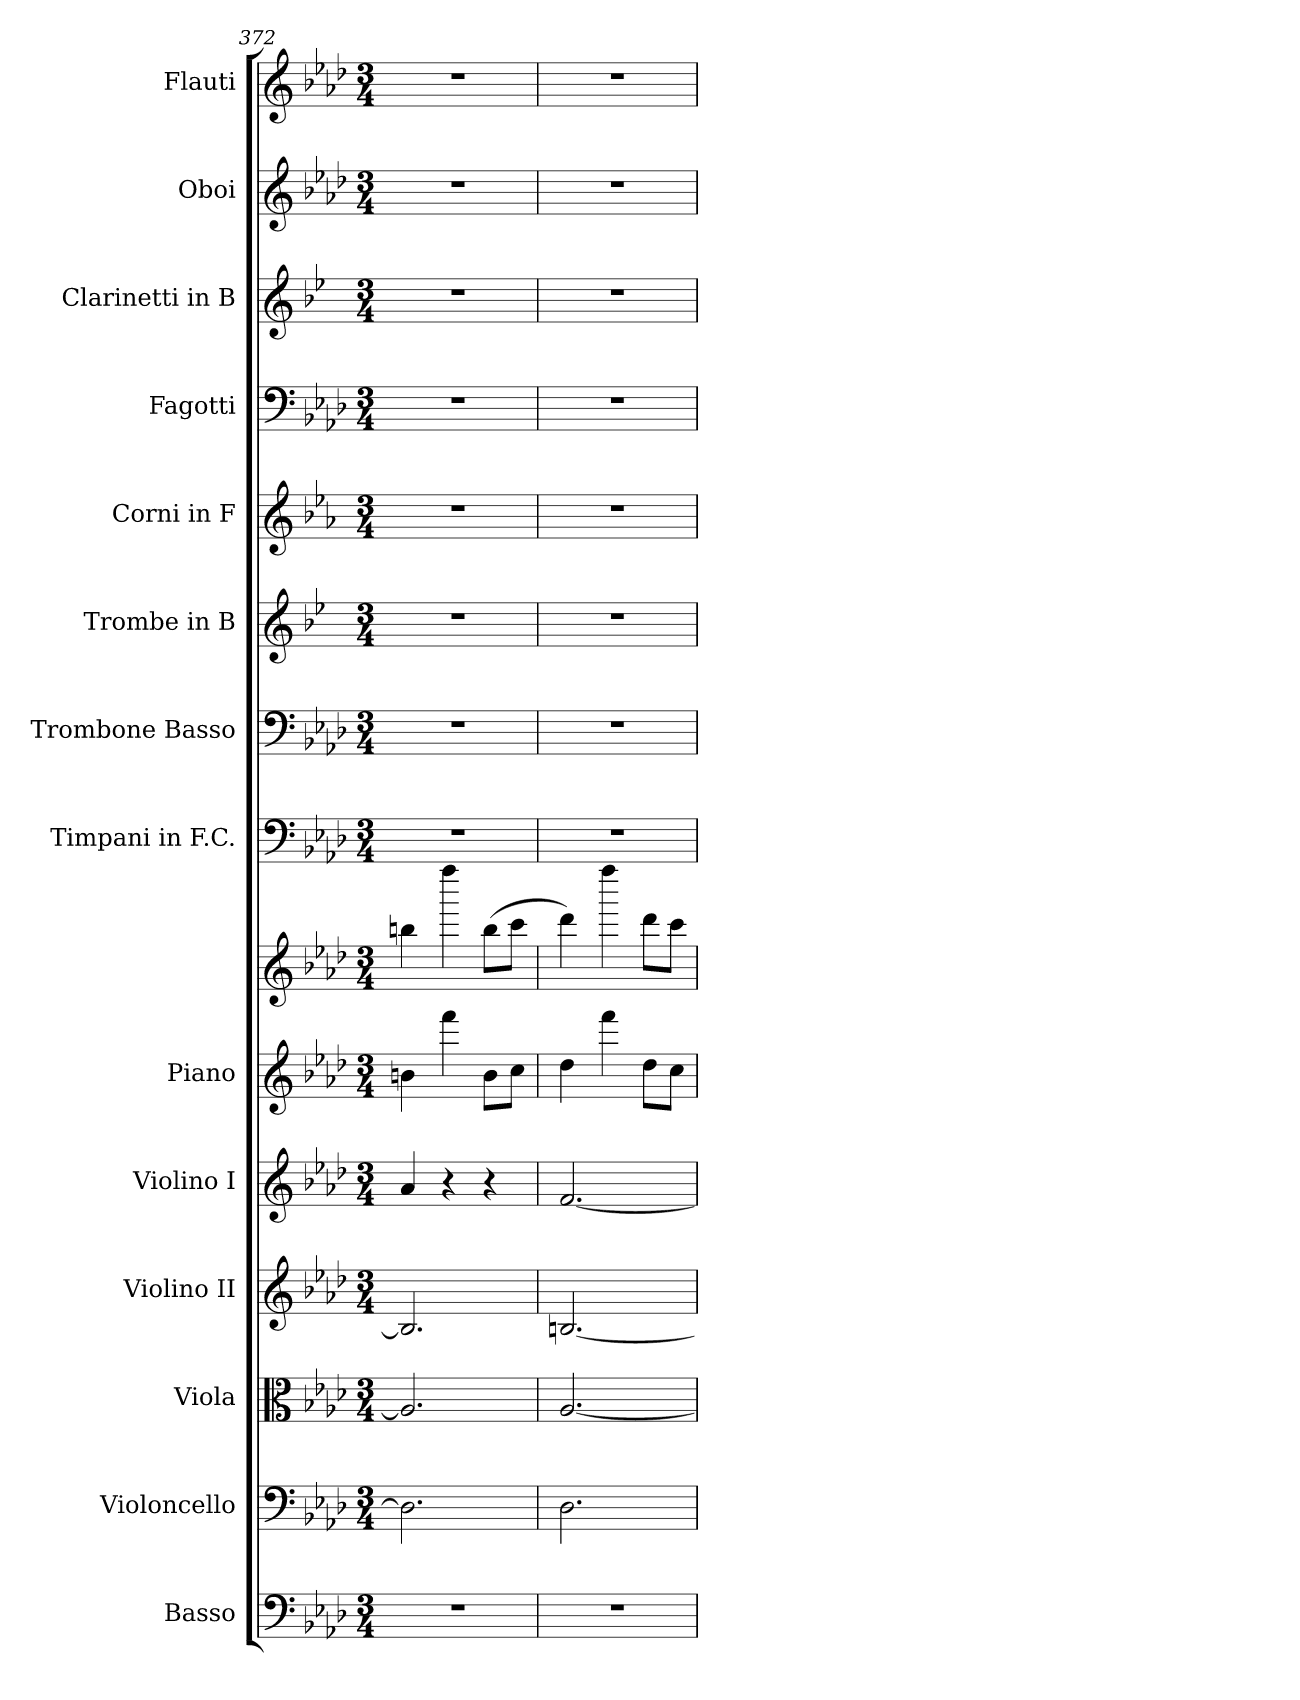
**kern	**kern	**kern	**kern	**kern	**kern	**kern	**kern	**kern	**kern	**kern	**kern	**kern	**kern	**kern
*part14	*part13	*part12	*part11	*part10	*part9	*part9	*part8	*part7	*part6	*part5	*part4	*part3	*part2	*part1
*staff15	*staff14	*staff13	*staff12	*staff11	*staff10	*staff9	*staff8	*staff7	*staff6	*staff5	*staff4	*staff3	*staff2	*staff1
*I"Basso	*I"Violoncello	*I"Viola	*I"Violino II	*I"Violino I	*I"Piano	*	*I"Timpani in F.C.	*I"Trombone Basso	*I"Trombe in B	*I"Corni in F	*I"Fagotti	*I"Clarinetti in B	*I"Oboi	*I"Flauti
*	*	*	*	*	*I'Pno.	*	*I'Timp.	*	*	*	*	*	*I'Ob.	*I'Fl.
*clefF4	*clefF4	*clefC3	*clefG2	*clefG2	*clefG2	*clefG2	*clefF4	*clefF4	*clefG2	*clefG2	*clefF4	*clefG2	*clefG2	*clefG2
*ITrd7c12	*	*	*	*	*	*	*	*	*ITrd1c2	*ITrd4c7	*	*ITrd1c2	*	*
*k[b-e-a-d-]	*k[b-e-a-d-]	*k[b-e-a-d-]	*k[b-e-a-d-]	*k[b-e-a-d-]	*k[b-e-a-d-]	*k[b-e-a-d-]	*k[b-e-a-d-]	*k[b-e-a-d-]	*k[b-e-a-d-]	*k[b-e-a-d-]	*k[b-e-a-d-]	*k[b-e-a-d-]	*k[b-e-a-d-]	*k[b-e-a-d-]
*M3/4	*M3/4	*M3/4	*M3/4	*M3/4	*M3/4	*M3/4	*M3/4	*M3/4	*M3/4	*M3/4	*M3/4	*M3/4	*M3/4	*M3/4
=372	=372	=372	=372	=372	=372	=372	=372	=372	=372	=372	=372	=372	=372	=372
2.r	2.D-\]	2.A-/]	2.B/]	4a-/	4bn\	4bbn\	2.r	2.r	2.r	2.r	2.r	2.r	2.r	2.r
.	.	.	.	4r	4fff\	4ffff\	.	.	.	.	.	.	.	.
.	.	.	.	4r	8b\L	(>8bb\L	.	.	.	.	.	.	.	.
.	.	.	.	.	8cc\J	8ccc\J	.	.	.	.	.	.	.	.
=373	=373	=373	=373	=373	=373	=373	=373	=373	=373	=373	=373	=373	=373	=373
2.r	2.D-\	[2.A-/	[2.Bn/	[2.f/	4dd-\	4ddd-\)	2.r	2.r	2.r	2.r	2.r	2.r	2.r	2.r
.	.	.	.	.	4fff\	4ffff\	.	.	.	.	.	.	.	.
.	.	.	.	.	8dd-\L	8ddd-\L	.	.	.	.	.	.	.	.
.	.	.	.	.	8cc\J	8ccc\J	.	.	.	.	.	.	.	.
=	=	=	=	=	=	=	=	=	=	=	=	=	=	=
*-	*-	*-	*-	*-	*-	*-	*-	*-	*-	*-	*-	*-	*-	*-
